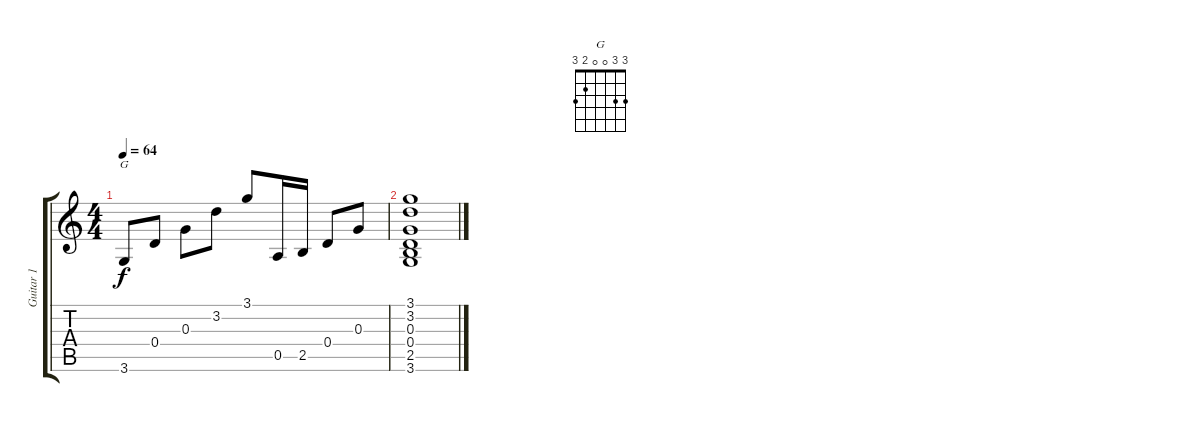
\track ("Guitar 1" "Guitar 1") {instrument acousticguitarsteel}
\staff {score tabs}
\tuning (E4 B3 G3 D3 A2 E2) {hide}
\chord ("G" 3 3 0 0 2 3)
\ts (4 4)
\tempo 64
\clef g2
\ks c
3.6.8{ch "G" dy f} 0.4.8 0.3.8 3.2.8 3.1.8 0.5.16 2.5.16 0.4.8 0.3.8 |
(3.1 3.2 0.3 0.4 2.5 3.6).1
